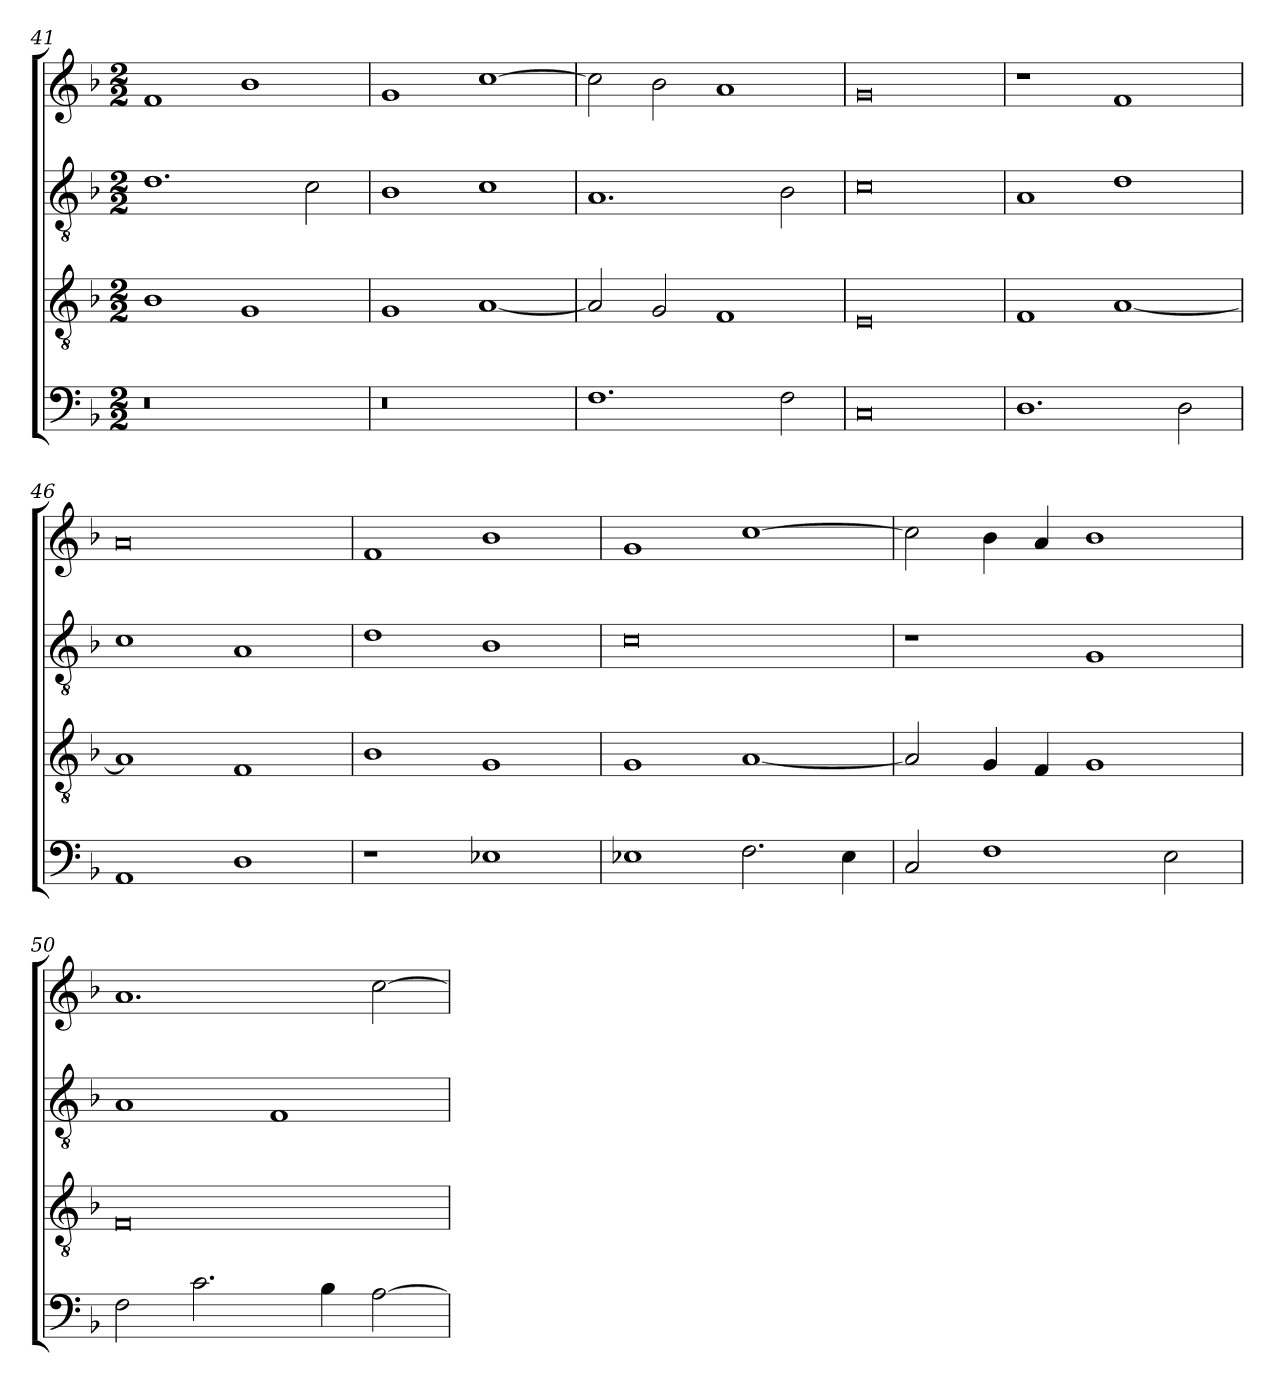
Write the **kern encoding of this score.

**kern	**kern	**kern	**kern
*part4	*part3	*part2	*part1
*staff4	*staff3	*staff2	*staff1
*clefF4	*clefGv2	*clefGv2	*clefG2
*k[b-]	*k[b-]	*k[b-]	*k[b-]
*M2/2	*M2/2	*M2/2	*M2/2
=41	=41	=41	=41
0r	1B-	1.d	1f
.	1G	.	1b-
.	.	2c\	.
=42	=42	=42	=42
0r	1G	1B-	1g
.	[1A	1c	[1cc
=43	=43	=43	=43
1.F	2A/]	1.A	2cc\]
.	2G/	.	2b-\
.	1F	.	1a
2F\	.	2B-\	.
=44	=44	=44	=44
0C	0E	0c	0g
=45	=45	=45	=45
1.D	1F	1A	1r
.	[1A	1d	1f
2D\	.	.	.
=46	=46	=46	=46
1AA	1A]	1c	0a
1D	1F	1A	.
=47	=47	=47	=47
1r	1B-	1d	1f
1E-X	1G	1B-	1b-
=48	=48	=48	=48
1E-X	1G	0c	1g
2.F\	[1A	.	[1cc
4E-\	.	.	.
=49	=49	=49	=49
2C/	2A/]	1r	2cc\]
1F	4G/	.	4b-\
.	4F/	.	4a/
.	1G	1G	1b-
2E\	.	.	.
=50	=50	=50	=50
2F\	0F	1A	1.a
2.c\	.	.	.
.	.	1F	.
4B-\	.	.	.
[2A\	.	.	[2cc\
=	=	=	=
*-	*-	*-	*-
